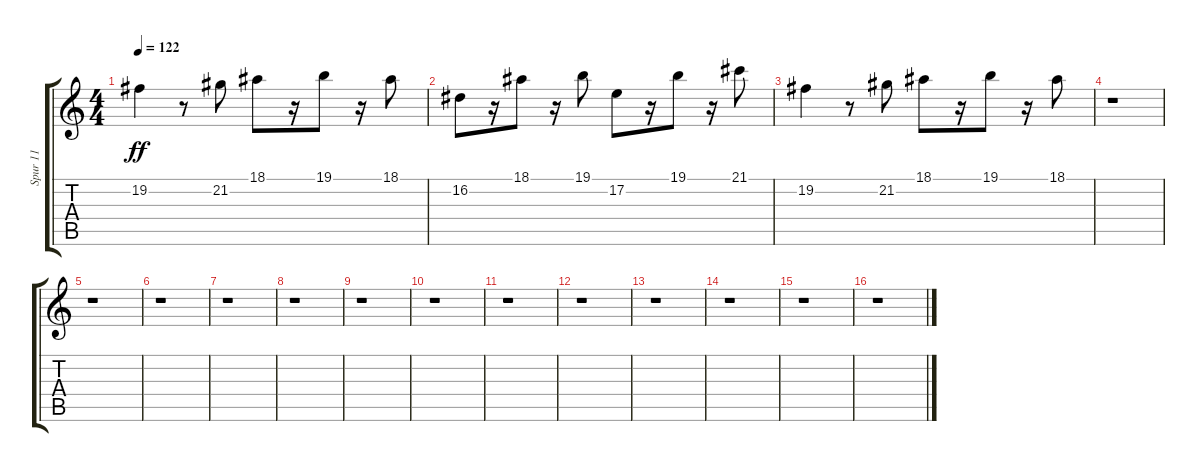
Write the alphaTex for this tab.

\track ("Spur 11" "Spur 11") {instrument fx5brightness}
\staff {score tabs}
\tuning (E4 B3 G3 D3 A2 E2) {hide}
\ts (4 4)
\tempo 122
\clef g2
\ks c
19.2.4{dy ff} r.8 21.2.8 18.1.8 r.16 19.1.8 r.16 18.1.8 |
16.2.8 r.16 18.1.8 r.16 19.1.8 17.2.8 r.16 19.1.8 r.16 21.1.8 |
19.2.4 r.8 21.2.8 18.1.8 r.16 19.1.8 r.16 18.1.8 |
r.1 |
r.1 |
r.1 |
r.1 |
r.1 |
r.1 |
r.1 |
r.1 |
r.1 |
r.1 |
r.1 |
r.1 |
r.1
